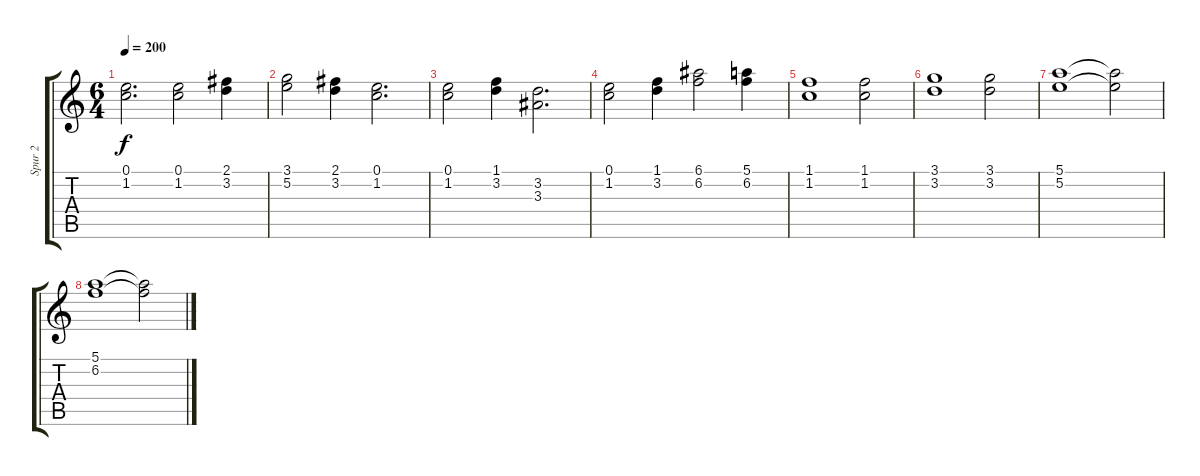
\track ("Spur 2" "Spur 2") {instrument acousticguitarsteel}
\staff {score tabs}
\tuning (E4 B3 G3 D3 A2 E2) {hide}
\ts (6 4)
\tempo 200
\clef g2
\ks c
(0.1 1.2).2{d dy f} (0.1 1.2).2 (2.1 3.2).4 |
(3.1 5.2).2 (2.1 3.2).4 (0.1 1.2).2{d} |
(0.1 1.2).2 (1.1 3.2).4 (3.2 3.3).2{d} |
(0.1 1.2).2 (1.1 3.2).4 (6.1 6.2).2 (5.1 6.2).4 |
(1.1 1.2).1 (1.1 1.2).2 |
(3.1 3.2).1 (3.1 3.2).2 |
(5.1 5.2).1 (5.1{t} 5.2{t}).2 |
(5.1 6.2).1 (5.1{t} 6.2{t}).2
